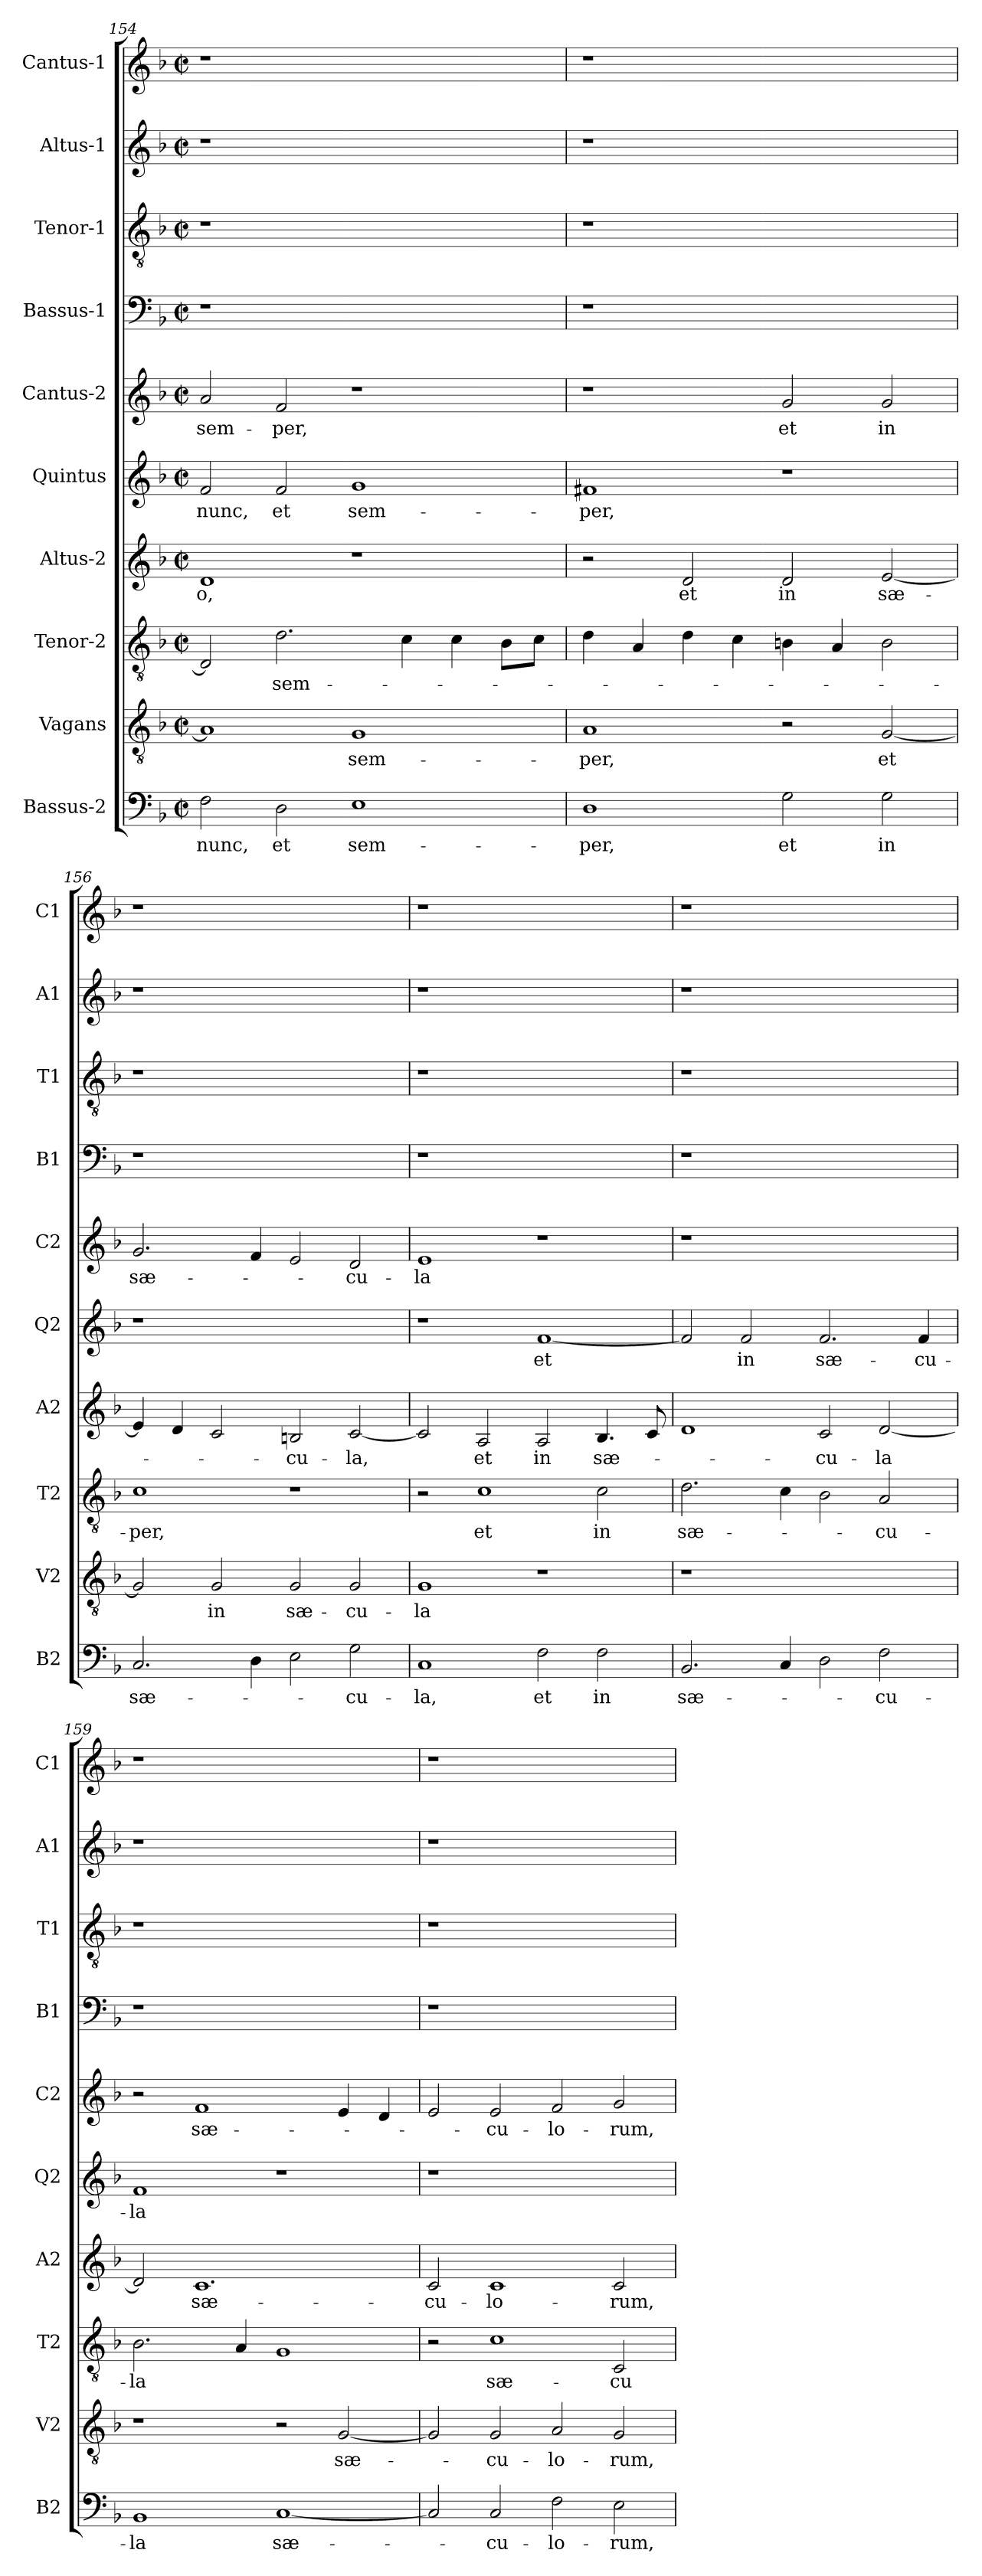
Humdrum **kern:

**kern	**text	**kern	**text	**kern	**text	**kern	**text	**kern	**text	**kern	**text	**kern	**kern	**kern	**kern
*part10	*part10	*part9	*part9	*part8	*part8	*part7	*part7	*part6	*part6	*part5	*part5	*part4	*part3	*part2	*part1
*staff10	*staff10	*staff9	*staff9	*staff8	*staff8	*staff7	*staff7	*staff6	*staff6	*staff5	*staff5	*staff4	*staff3	*staff2	*staff1
*I"Bassus-2	*	*I"Vagans	*	*I"Tenor-2	*	*I"Altus-2	*	*I"Quintus	*	*I"Cantus-2	*	*I"Bassus-1	*I"Tenor-1	*I"Altus-1	*I"Cantus-1
*I'B2	*	*I'V2	*	*I'T2	*	*I'A2	*	*I'Q2	*	*I'C2	*	*I'B1	*I'T1	*I'A1	*I'C1
!!LO:PB:g=z
*clefF4	*	*clefGv2	*	*clefGv2	*	*clefG2	*	*clefG2	*	*clefG2	*	*clefF4	*clefGv2	*clefG2	*clefG2
*k[b-]	*	*k[b-]	*	*k[b-]	*	*k[b-]	*	*k[b-]	*	*k[b-]	*	*k[b-]	*k[b-]	*k[b-]	*k[b-]
*F:	*	*F:	*	*F:	*	*F:	*	*F:	*	*F:	*	*F:	*F:	*F:	*F:
*M2/2	*	*M2/2	*	*M2/2	*	*M2/2	*	*M2/2	*	*M2/2	*	*M2/2	*M2/2	*M2/2	*M2/2
*met(c|)	*	*met(c|)	*	*met(c|)	*	*met(c|)	*	*met(c|)	*	*met(c|)	*	*met(c|)	*met(c|)	*met(c|)	*met(c|)
=154	=154	=154	=154	=154	=154	=154	=154	=154	=154	=154	=154	=154	=154	=154	=154
!	!LO:LY:b	!	!	!	!	!	!LO:LY:b	!	!LO:LY:b	!	!LO:LY:b	!	!	!	!
2F\	nunc,	1A]	.	2D/]	.	1d	-o,	2f/	nunc,	2a/	sem-	1r	1r	1r	1r
!	!LO:LY:b	!	!	!	!LO:LY:b	!	!	!	!LO:LY:b	!	!LO:LY:b	!	!	!	!
2D\	et	.	.	2.d\	sem-	.	.	2f/	et	2f/	-per,	.	.	.	.
!	!LO:LY:b	!	!LO:LY:b	!	!	!	!	!	!LO:LY:b	!	!	!	!	!	!
1E	sem-	1G	sem-	.	.	1r	.	1g	sem-	1r	.	1ryy	1ryy	1ryy	1ryy
.	.	.	.	4c\	.	.	.	.	.	.	.	.	.	.	.
.	.	.	.	4c\	.	.	.	.	.	.	.	.	.	.	.
.	.	.	.	8B-\L	.	.	.	.	.	.	.	.	.	.	.
.	.	.	.	8c\J	.	.	.	.	.	.	.	.	.	.	.
=155	=155	=155	=155	=155	=155	=155	=155	=155	=155	=155	=155	=155	=155	=155	=155
!	!LO:LY:b	!	!LO:LY:b	!	!	!	!	!	!LO:LY:b	!	!	!	!	!	!
1D	-per,	1A	-per,	4d\	.	2r	.	1f#X	-per,	1r	.	1r	1r	1r	1r
.	.	.	.	4A/	.	.	.	.	.	.	.	.	.	.	.
!	!	!	!	!	!	!	!LO:LY:b	!	!	!	!	!	!	!	!
.	.	.	.	4d\	.	2d/	et	.	.	.	.	.	.	.	.
.	.	.	.	4c\	.	.	.	.	.	.	.	.	.	.	.
!	!LO:LY:b	!	!	!	!	!	!LO:LY:b	!	!	!	!LO:LY:b	!	!	!	!
2G\	et	2r	.	4Bn\	.	2d/	in	1r	.	2g/	et	1ryy	1ryy	1ryy	1ryy
.	.	.	.	4A/	.	.	.	.	.	.	.	.	.	.	.
!	!LO:LY:b	!	!LO:LY:b	!	!	!	!LO:LY:b	!	!	!	!LO:LY:b	!	!	!	!
2G\	in	[2G/	et	2B\	.	[2e/	sæ-	.	.	2g/	in	.	.	.	.
=156	=156	=156	=156	=156	=156	=156	=156	=156	=156	=156	=156	=156	=156	=156	=156
!	!LO:LY:b	!	!	!	!LO:LY:b	!	!	!	!	!	!LO:LY:b	!	!	!	!
2.C/	sæ-	2G/]	.	1c	-per,	4e/]	.	1r	.	2.g/	sæ-	1r	1r	1r	1r
.	.	.	.	.	.	4d/	.	.	.	.	.	.	.	.	.
!	!	!	!LO:LY:b	!	!	!	!	!	!	!	!	!	!	!	!
.	.	2G/	in	.	.	2c/	.	.	.	.	.	.	.	.	.
4D\	.	.	.	.	.	.	.	.	.	4f/	.	.	.	.	.
!	!	!	!LO:LY:b	!	!	!	!LO:LY:b	!	!	!	!	!	!	!	!
2E\	.	2G/	sæ-	1r	.	2Bn/	-cu-	1ryy	.	2e/	.	1ryy	1ryy	1ryy	1ryy
!	!LO:LY:b	!	!LO:LY:b	!	!	!	!LO:LY:b	!	!	!	!LO:LY:b	!	!	!	!
2G\	-cu-	2G/	-cu-	.	.	[2c/	-la,	.	.	2d/	-cu-	.	.	.	.
=157	=157	=157	=157	=157	=157	=157	=157	=157	=157	=157	=157	=157	=157	=157	=157
!	!LO:LY:b	!	!LO:LY:b	!	!	!	!	!	!	!	!LO:LY:b	!	!	!	!
1C	-la,	1G	-la	2r	.	2c/]	.	1r	.	1e	-la	1r	1r	1r	1r
!	!	!	!	!	!LO:LY:b	!	!LO:LY:b	!	!	!	!	!	!	!	!
.	.	.	.	1c	et	2A/	et	.	.	.	.	.	.	.	.
!	!LO:LY:b	!	!	!	!	!	!LO:LY:b	!	!LO:LY:b	!	!	!	!	!	!
2F\	et	1r	.	.	.	2A/	in	[1f	et	1r	.	1ryy	1ryy	1ryy	1ryy
!	!LO:LY:b	!	!	!	!LO:LY:b	!	!LO:LY:b	!	!	!	!	!	!	!	!
2F\	in	.	.	2c\	in	4.B-/	sæ-	.	.	.	.	.	.	.	.
.	.	.	.	.	.	8c/	.	.	.	.	.	.	.	.	.
!!LO:LB:g=z
=158	=158	=158	=158	=158	=158	=158	=158	=158	=158	=158	=158	=158	=158	=158	=158
!	!LO:LY:b	!	!	!	!LO:LY:b	!	!	!	!	!	!	!	!	!	!
2.BB-/	sæ-	1r	.	2.d\	sæ-	1d	.	2f/]	.	1r	.	1r	1r	1r	1r
!	!	!	!	!	!	!	!	!	!LO:LY:b	!	!	!	!	!	!
.	.	.	.	.	.	.	.	2f/	in	.	.	.	.	.	.
4C/	.	.	.	4c\	.	.	.	.	.	.	.	.	.	.	.
!	!	!	!	!	!	!	!LO:LY:b	!	!LO:LY:b	!	!	!	!	!	!
2D\	.	1ryy	.	2B-\	.	2c/	-cu-	2.f/	sæ-	1ryy	.	1ryy	1ryy	1ryy	1ryy
!	!LO:LY:b	!	!	!	!LO:LY:b	!	!LO:LY:b	!	!	!	!	!	!	!	!
2F\	-cu-	.	.	2A/	-cu-	[2d/	-la	.	.	.	.	.	.	.	.
!	!	!	!	!	!	!	!	!	!LO:LY:b	!	!	!	!	!	!
.	.	.	.	.	.	.	.	4f/	-cu-	.	.	.	.	.	.
=159	=159	=159	=159	=159	=159	=159	=159	=159	=159	=159	=159	=159	=159	=159	=159
!	!LO:LY:b	!	!	!	!LO:LY:b	!	!	!	!LO:LY:b	!	!	!	!	!	!
1BB-	-la	1r	.	2.B-\	-la	2d/]	.	1f	-la	2r	.	1r	1r	1r	1r
!	!	!	!	!	!	!	!LO:LY:b	!	!	!	!LO:LY:b	!	!	!	!
.	.	.	.	.	.	1.c	sæ-	.	.	1f	sæ-	.	.	.	.
.	.	.	.	4A/	.	.	.	.	.	.	.	.	.	.	.
!	!LO:LY:b	!	!	!	!	!	!	!	!	!	!	!	!	!	!
[1C	sæ-	2r	.	1G	.	.	.	1r	.	.	.	1ryy	1ryy	1ryy	1ryy
!	!	!	!LO:LY:b	!	!	!	!	!	!	!	!	!	!	!	!
.	.	[2G/	sæ-	.	.	.	.	.	.	4e/	.	.	.	.	.
.	.	.	.	.	.	.	.	.	.	4d/	.	.	.	.	.
=160	=160	=160	=160	=160	=160	=160	=160	=160	=160	=160	=160	=160	=160	=160	=160
!	!	!	!	!	!	!	!LO:LY:b	!	!	!	!	!	!	!	!
2C/]	.	2G/]	.	2r	.	2c/	-cu-	1r	.	2e/	.	1r	1r	1r	1r
!	!LO:LY:b	!	!LO:LY:b	!	!LO:LY:b	!	!LO:LY:b	!	!	!	!LO:LY:b	!	!	!	!
2C/	-cu-	2G/	-cu-	1c	sæ-	1c	-lo-	.	.	2e/	-cu-	.	.	.	.
!	!LO:LY:b	!	!LO:LY:b	!	!	!	!	!	!	!	!LO:LY:b	!	!	!	!
2F\	-lo-	2A/	-lo-	.	.	.	.	1ryy	.	2f/	-lo-	1ryy	1ryy	1ryy	1ryy
!	!LO:LY:b	!	!LO:LY:b	!	!LO:LY:b	!	!LO:LY:b	!	!	!	!LO:LY:b	!	!	!	!
2E\	-rum,	2G/	-rum,	2C/	-cu-	2c/	-rum,	.	.	2g/	-rum,	.	.	.	.
=	=	=	=	=	=	=	=	=	=	=	=	=	=	=	=
*-	*-	*-	*-	*-	*-	*-	*-	*-	*-	*-	*-	*-	*-	*-	*-
